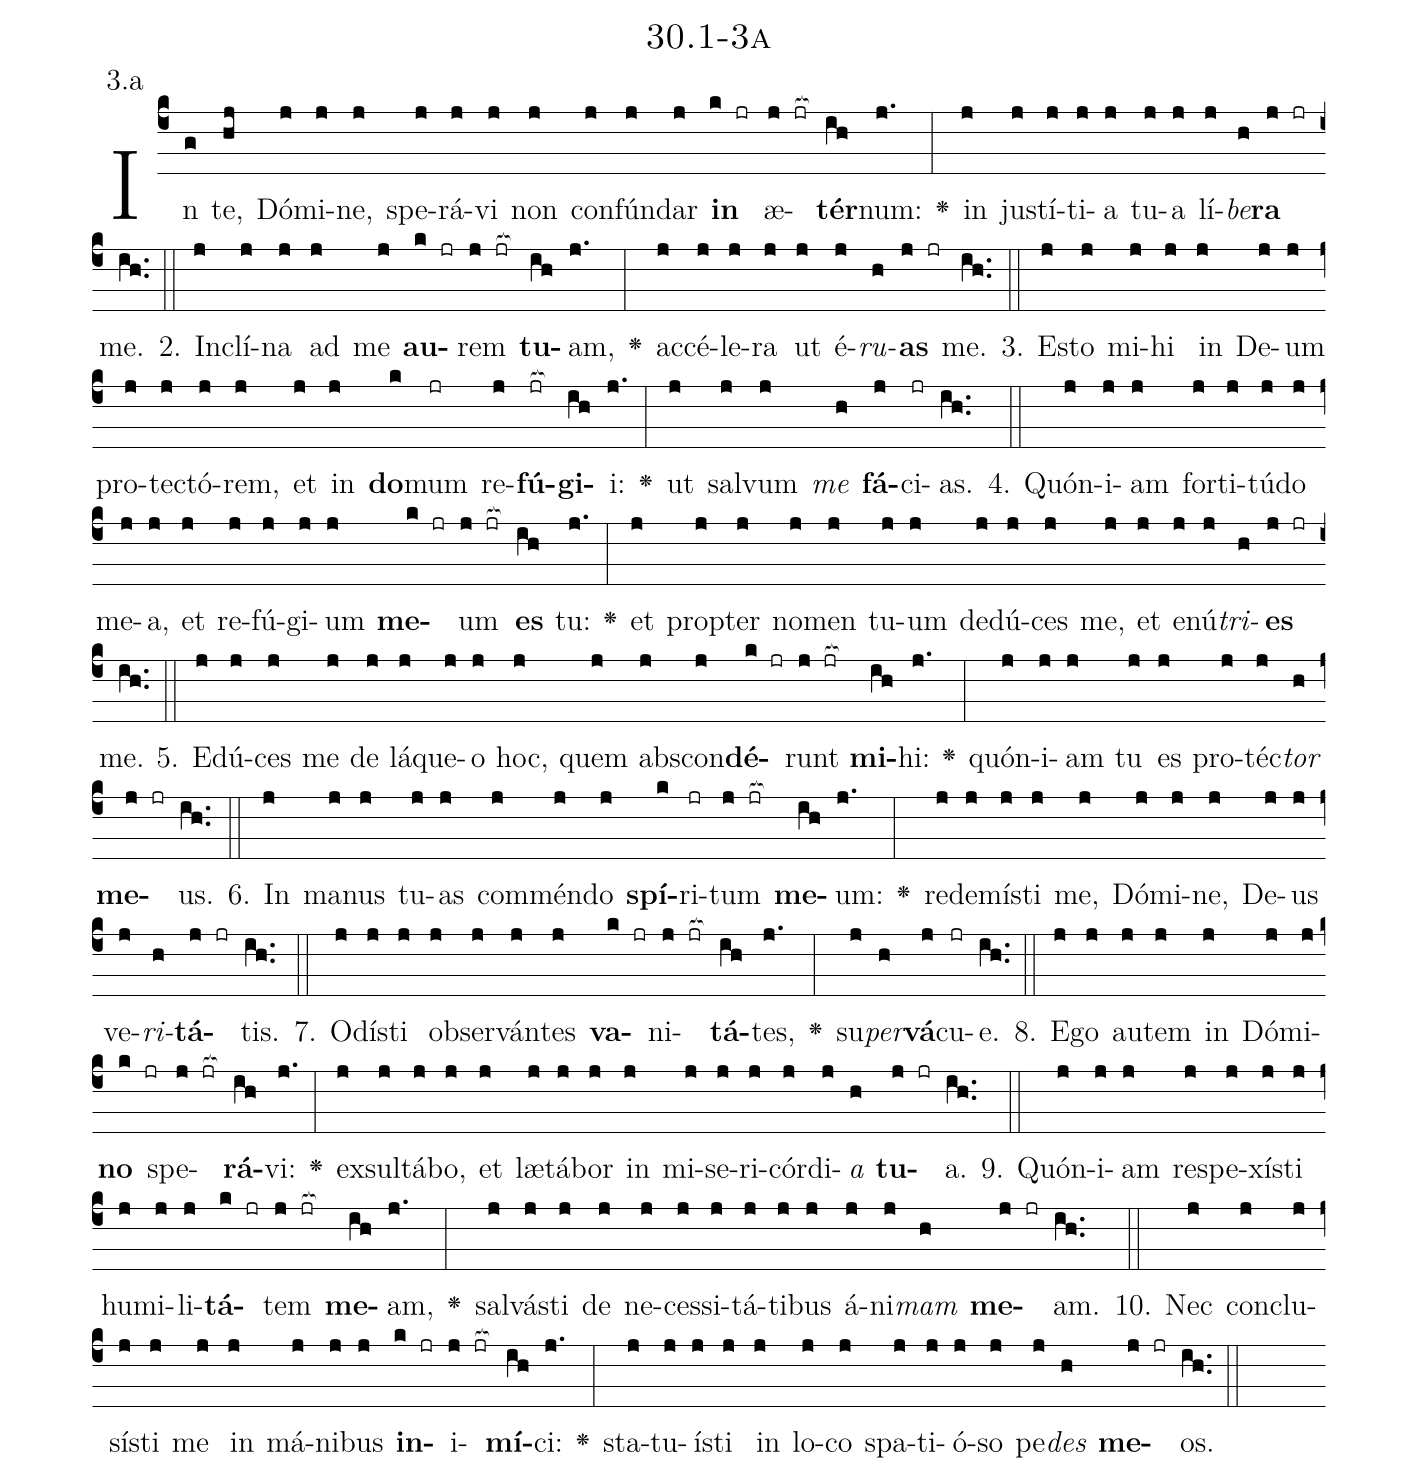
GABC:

name: 30.1-3a;
annotation: 3.a;
%%
(c4)In(g) te,(hj) Dó(j)mi(j)ne,(j) spe(j)rá(j)vi(j) non(j) con(j)fún(j)dar(j) <b>in</b>(k jr) æ(j jr[ocb:1{])<b>tér</b>(ih[ocb:0}])num:(j.) <v>\greheightstar</v>(:) in(j) jus(j)tí(j)ti(j)a(j) tu(j)a(j) lí(j)<i>be</i>(h)<b>ra</b>(j jr) me.(ih..) (::)
2. In(j)clí(j)na(j) ad(j) me(j) <b>au</b>(k jr)rem(j jr[ocb:1{]) <b>tu</b>(ih[ocb:0}])am,(j.) <v>\greheightstar</v>(:) ac(j)cé(j)le(j)ra(j) ut(j) é(j)<i>ru</i>(h)<b>as</b>(j jr) me.(ih..) (::)
3. Es(j)to(j) mi(j)hi(j) in(j) De(j)um(j) pro(j)tec(j)tó(j)rem,(j) et(j) in(j) <b>do</b>(k)mum(jr) re(j)<b>fú</b>(jr[ocb:1{])<b>gi</b>(ih[ocb:0}])i:(j.) <v>\greheightstar</v>(:) ut(j) sal(j)vum(j) <i>me</i>(h) <b>fá</b>(j)ci(jr)as.(ih..) (::)
4. Quón(j)i(j)am(j) for(j)ti(j)tú(j)do(j) me(j)a,(j) et(j) re(j)fú(j)gi(j)um(j) <b>me</b>(k jr)um(j jr[ocb:1{]) <b>es</b>(ih[ocb:0}]) tu:(j.) <v>\greheightstar</v>(:) et(j) prop(j)ter(j) no(j)men(j) tu(j)um(j) de(j)dú(j)ces(j) me,(j) et(j) e(j)nú(j)<i>tri</i>(h)<b>es</b>(j jr) me.(ih..) (::)
5. E(j)dú(j)ces(j) me(j) de(j) lá(j)que(j)o(j) hoc,(j) quem(j) abs(j)con(j)<b>dé</b>(k jr)runt(j jr[ocb:1{]) <b>mi</b>(ih[ocb:0}])hi:(j.) <v>\greheightstar</v>(:) quón(j)i(j)am(j) tu(j) es(j) pro(j)téc(j)<i>tor</i>(h) <b>me</b>(j jr)us.(ih..) (::)
6. In(j) ma(j)nus(j) tu(j)as(j) com(j)mén(j)do(j) <b>spí</b>(k)ri(jr)tum(j jr[ocb:1{]) <b>me</b>(ih[ocb:0}])um:(j.) <v>\greheightstar</v>(:) red(j)e(j)mís(j)ti(j) me,(j) Dó(j)mi(j)ne,(j) De(j)us(j) ve(j)<i>ri</i>(h)<b>tá</b>(j jr)tis.(ih..) (::)
7. O(j)dís(j)ti(j) ob(j)ser(j)ván(j)tes(j) <b>va</b>(k jr)ni(j jr[ocb:1{])<b>tá</b>(ih[ocb:0}])tes,(j.) <v>\greheightstar</v>(:) su(j)<i>per</i>(h)<b>vá</b>(j)cu(jr)e.(ih..) (::)
8. E(j)go(j) au(j)tem(j) in(j) Dó(j)mi(j)<b>no</b>(k jr) spe(j jr[ocb:1{])<b>rá</b>(ih[ocb:0}])vi:(j.) <v>\greheightstar</v>(:) ex(j)sul(j)tá(j)bo,(j) et(j) læ(j)tá(j)bor(j) in(j) mi(j)se(j)ri(j)cór(j)di(j)<i>a</i>(h) <b>tu</b>(j jr)a.(ih..) (::)
9. Quón(j)i(j)am(j) re(j)spe(j)xís(j)ti(j) hu(j)mi(j)li(j)<b>tá</b>(k jr)tem(j jr[ocb:1{]) <b>me</b>(ih[ocb:0}])am,(j.) <v>\greheightstar</v>(:) sal(j)vás(j)ti(j) de(j) ne(j)ces(j)si(j)tá(j)ti(j)bus(j) á(j)ni(j)<i>mam</i>(h) <b>me</b>(j jr)am.(ih..) (::)
10. Nec(j) con(j)clu(j)sís(j)ti(j) me(j) in(j) má(j)ni(j)bus(j) <b>in</b>(k jr)i(j jr[ocb:1{])<b>mí</b>(ih[ocb:0}])ci:(j.) <v>\greheightstar</v>(:) sta(j)tu(j)ís(j)ti(j) in(j) lo(j)co(j) spa(j)ti(j)ó(j)so(j) pe(j)<i>des</i>(h) <b>me</b>(j jr)os.(ih..) (::)
